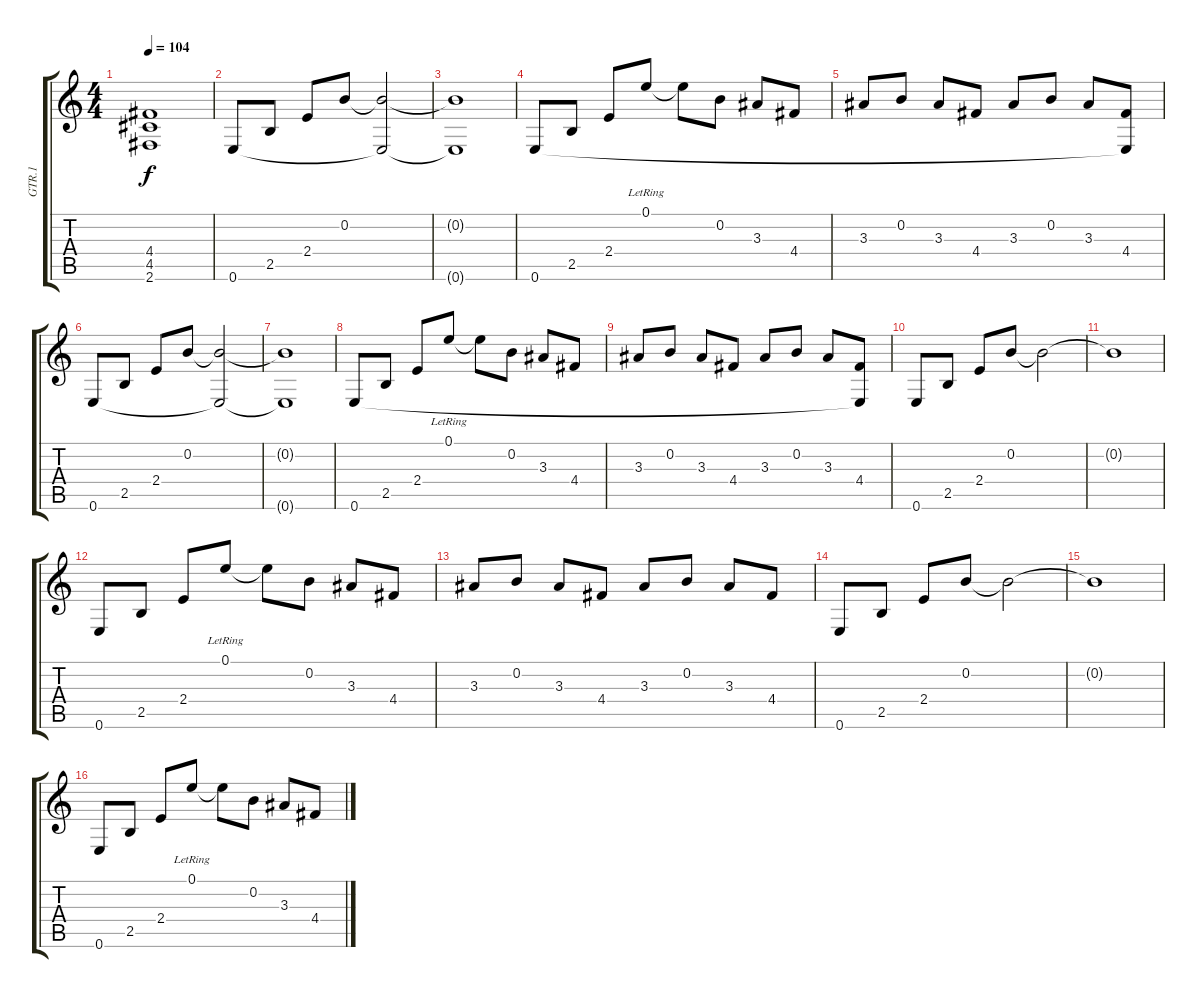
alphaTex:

\track ("GTR.1" "GTR.1") {instrument electricguitarclean}
\staff {score tabs}
\tuning (E4 B3 G3 D3 A2 E2) {hide}
\ts (4 4)
\tempo 104
\clef g2
\ks c
(4.4{t} 4.5{t} 2.6{t}).1{dy f} |
0.6.8{volume 14 instrument distortionguitar} 2.5.8 2.4.8 0.2.8 (0.2{t} 0.6{t}).2 |
(0.2{t} 0.6{t}).1 |
0.6.8 2.5.8 2.4.8 0.1{lr}.8 0.1{t}.8 0.2.8 3.3.8 4.4.8 |
3.3.8 0.2.8 3.3.8 4.4.8 3.3.8 0.2.8 3.3.8 (4.4 0.6{t}).8 |
0.6.8 2.5.8 2.4.8 0.2.8 (0.2{t} 0.6{t}).2 |
(0.2{t} 0.6{t}).1 |
0.6.8 2.5.8 2.4.8 0.1{lr}.8 0.1{t}.8 0.2.8 3.3.8 4.4.8 |
3.3.8 0.2.8 3.3.8 4.4.8 3.3.8 0.2.8 3.3.8 (4.4 0.6{t}).8 |
0.6.8 2.5.8 2.4.8 0.2.8 0.2{t}.2 |
0.2{t}.1 |
0.6.8 2.5.8 2.4.8 0.1{lr}.8 0.1{t}.8 0.2.8 3.3.8 4.4.8 |
3.3.8 0.2.8 3.3.8 4.4.8 3.3.8 0.2.8 3.3.8 4.4.8 |
0.6.8 2.5.8 2.4.8 0.2.8 0.2{t}.2 |
0.2{t}.1 |
0.6.8 2.5.8 2.4.8 0.1{lr}.8 0.1{t}.8 0.2.8 3.3.8 4.4.8
